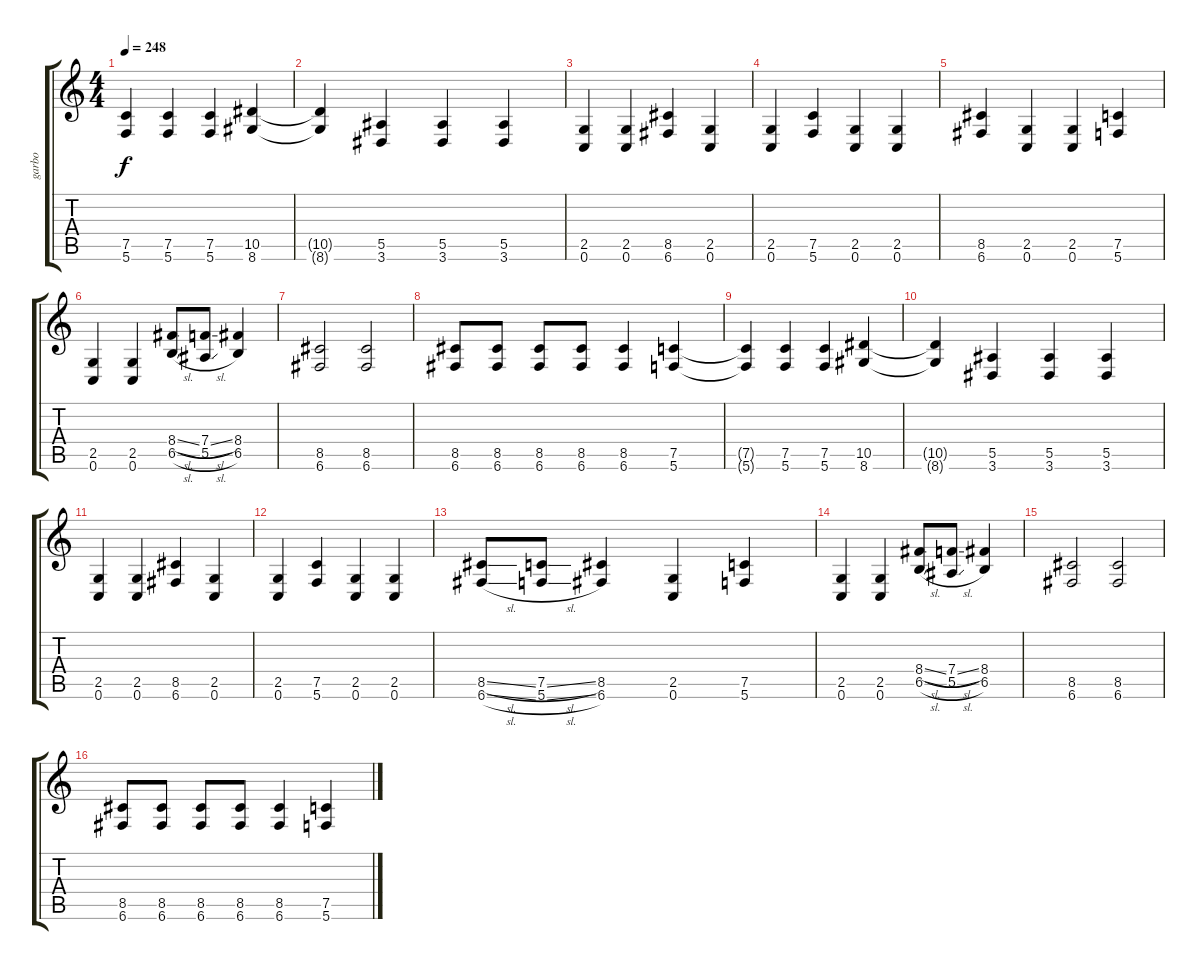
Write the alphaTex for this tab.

\track ("garbo" "garbo") {instrument overdrivenguitar}
\staff {score tabs}
\tuning (C4 G3 Eb3 Bb2 F2 C2) {hide}
\ts (4 4)
\tempo 248
\clef g2
\ks c
(7.5{t} 5.6{t}).4{dy f} (7.5 5.6).4 (7.5 5.6).4 (10.5 8.6).4 |
(10.5{t} 8.6{t}).4 (5.5 3.6).4 (5.5 3.6).4 (5.5 3.6).4 |
(2.5 0.6).4 (2.5 0.6).4 (8.5 6.6).4 (2.5 0.6).4 |
(2.5 0.6).4 (7.5 5.6).4 (2.5 0.6).4 (2.5 0.6).4 |
(8.5 6.6).4 (2.5 0.6).4 (2.5 0.6).4 (7.5 5.6).4 |
(2.5 0.6).4 (2.5 0.6).4 (8.4{sl} 6.5{sl}).8 (7.4{sl} 5.5{sl}).8 (8.4 6.5).4 |
(8.5 6.6).2 (8.5 6.6).2 |
(8.5 6.6).8 (8.5 6.6).8 (8.5 6.6).8 (8.5 6.6).8 (8.5 6.6).4 (7.5 5.6).4 |
(7.5{t} 5.6{t}).4 (7.5 5.6).4 (7.5 5.6).4 (10.5 8.6).4 |
(10.5{t} 8.6{t}).4 (5.5 3.6).4 (5.5 3.6).4 (5.5 3.6).4 |
(2.5 0.6).4 (2.5 0.6).4 (8.5 6.6).4 (2.5 0.6).4 |
(2.5 0.6).4 (7.5 5.6).4 (2.5 0.6).4 (2.5 0.6).4 |
(8.5{sl} 6.6{sl}).8 (7.5{sl} 5.6{sl}).8 (8.5 6.6).4 (2.5 0.6).4 (7.5 5.6).4 |
(2.5 0.6).4 (2.5 0.6).4 (8.4{sl} 6.5{sl}).8 (7.4{sl} 5.5{sl}).8 (8.4 6.5).4 |
(8.5 6.6).2 (8.5 6.6).2 |
(8.5 6.6).8 (8.5 6.6).8 (8.5 6.6).8 (8.5 6.6).8 (8.5 6.6).4 (7.5 5.6).4
